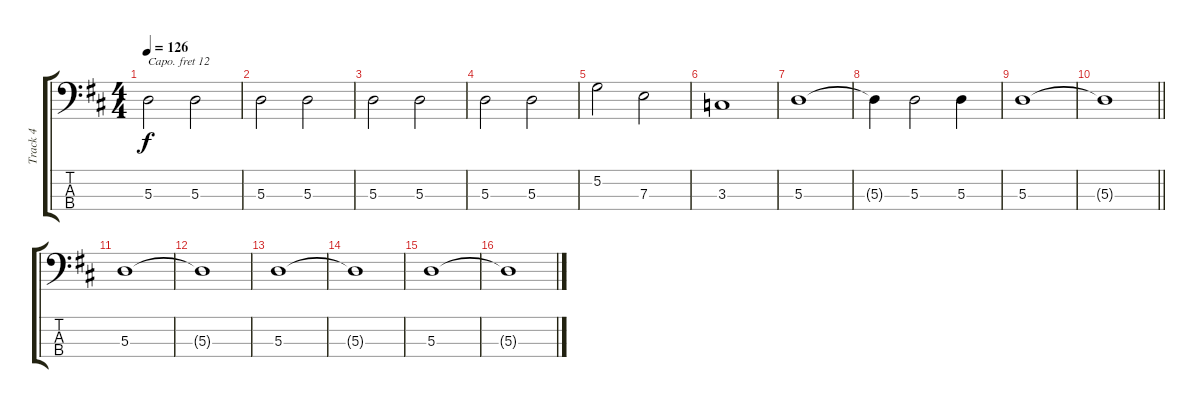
\track ("Track 4" "Track 4") {instrument acousticgrandpiano}
\staff {score tabs}
\capo 12
\tuning (G2 D2 A1 E1) {hide}
\ts (4 4)
\tempo 126
\clef f4
\ks d
5.3.2{dy f} 5.3.2 |
5.3.2 5.3.2 |
5.3.2 5.3.2 |
5.3.2 5.3.2 |
5.2.2 7.3.2 |
3.3.1 |
5.3.1 |
5.3{t}.4 5.3.2 5.3.4 |
5.3.1 |
\barLineRight lightlight
5.3{t}.1 |
5.3.1 |
5.3{t}.1 |
5.3.1 |
5.3{t}.1 |
5.3.1 |
5.3{t}.1
